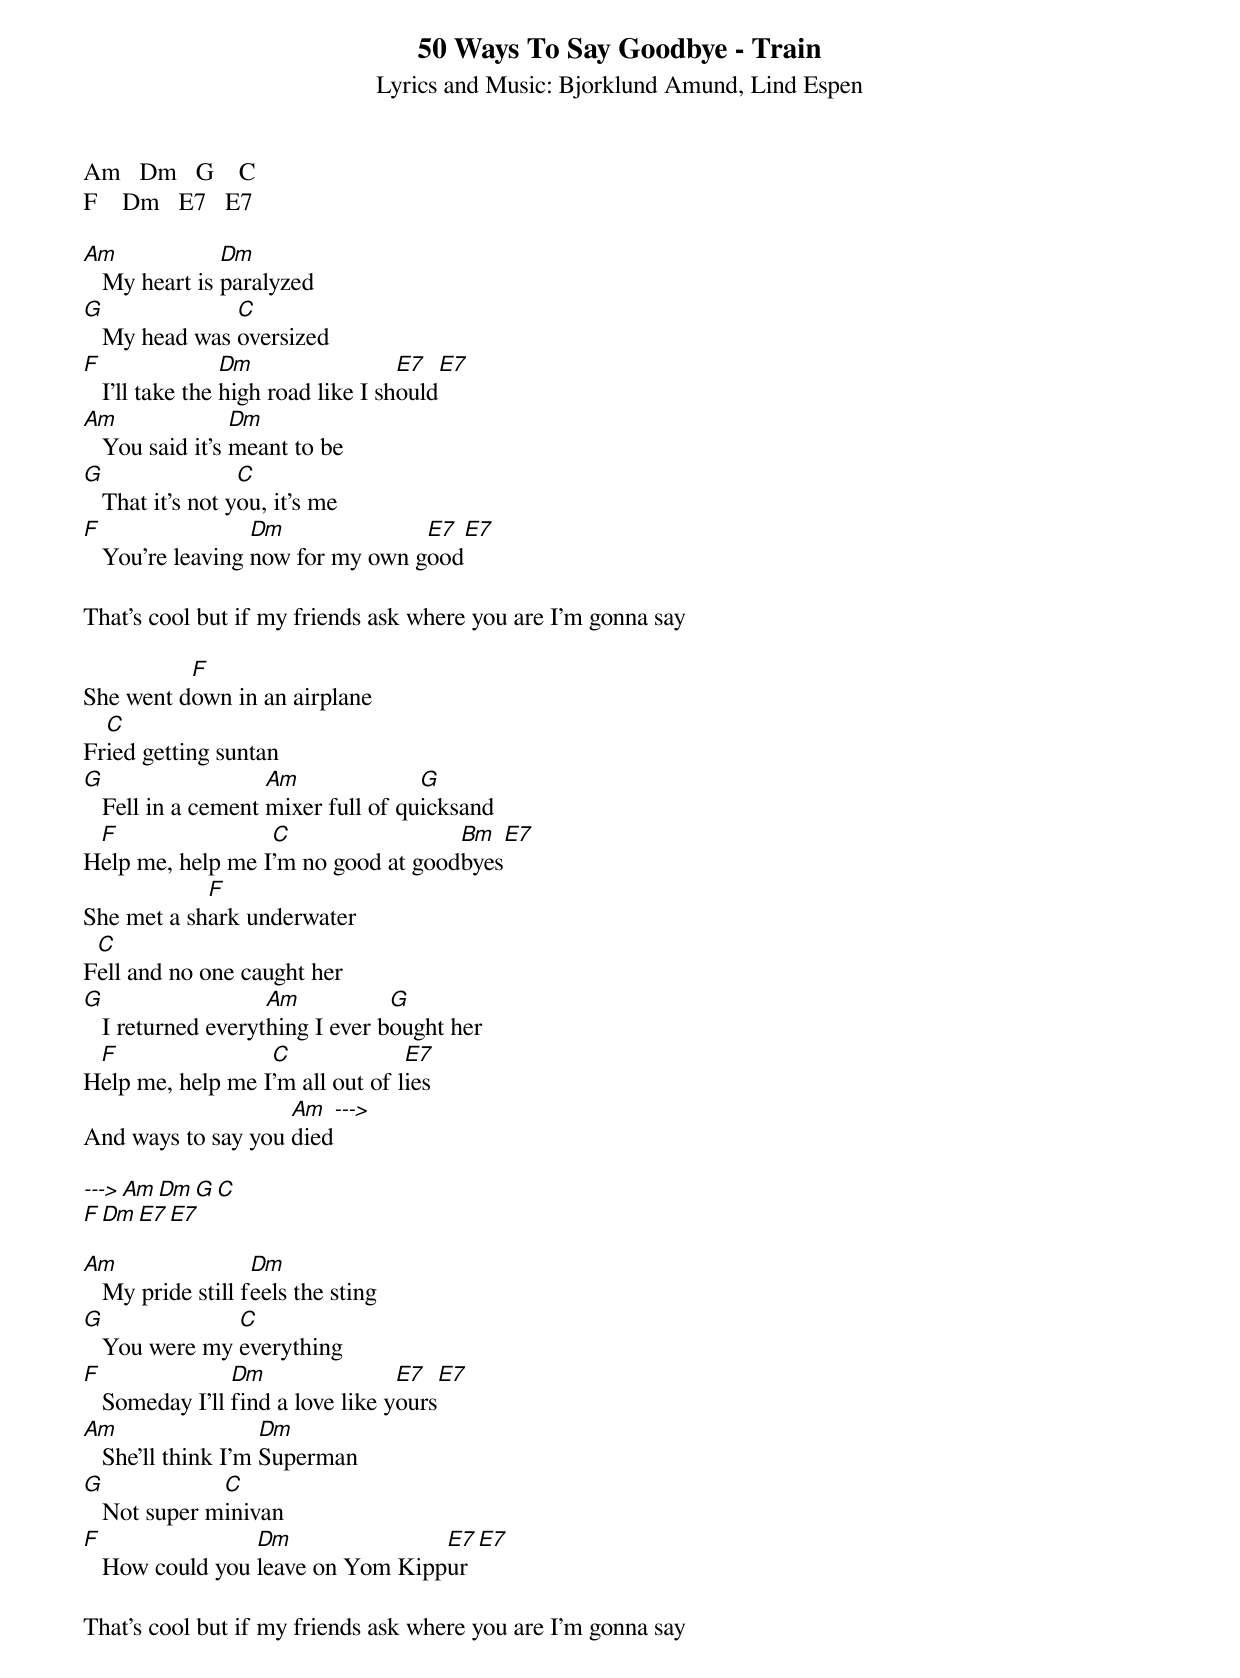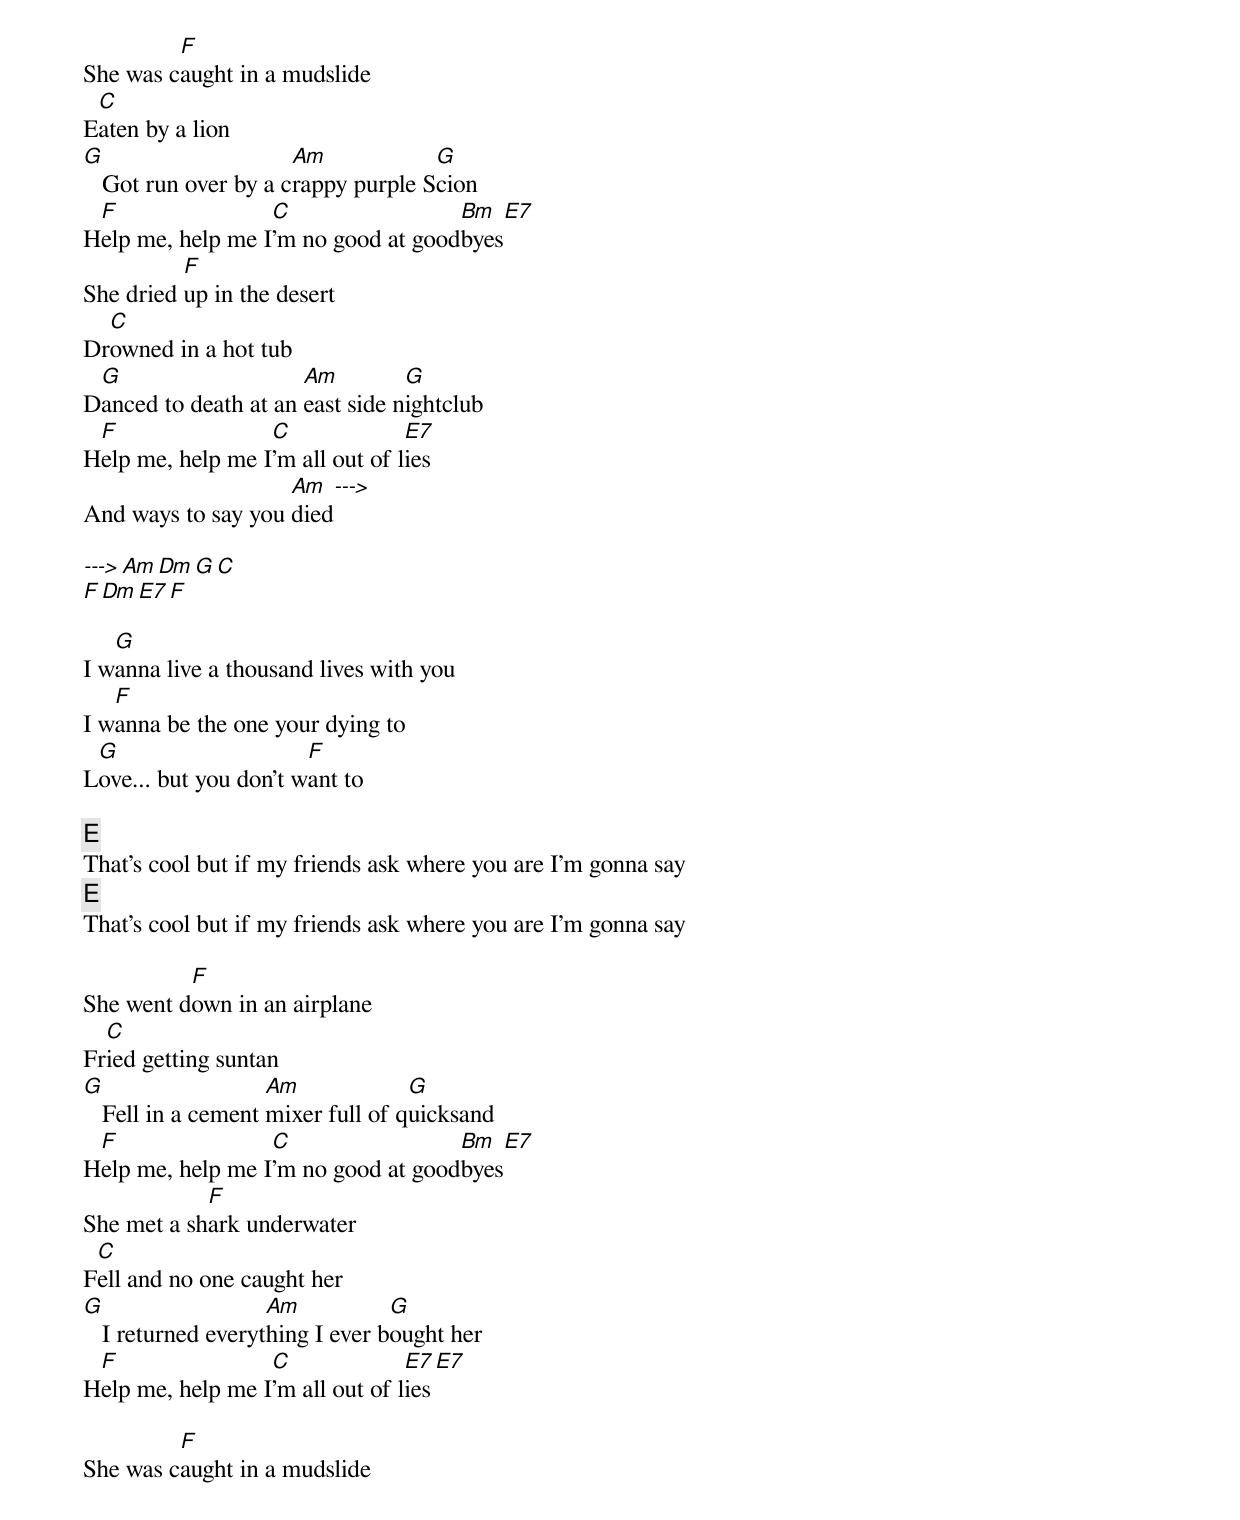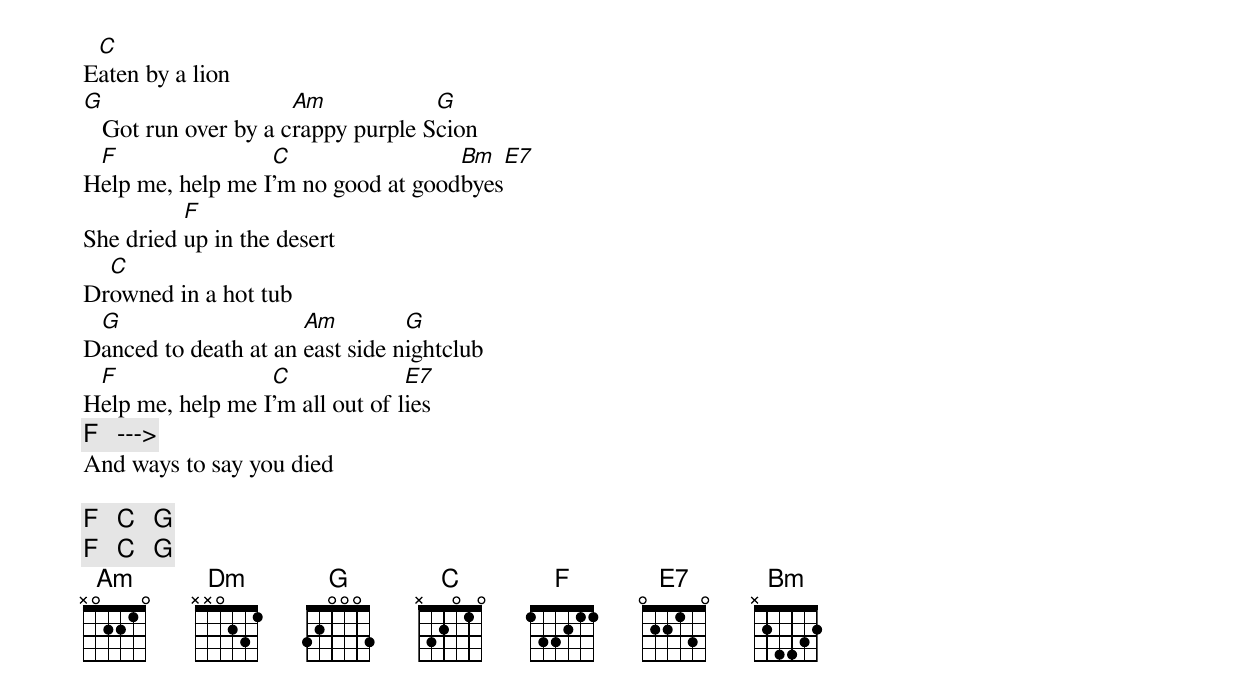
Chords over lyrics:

50 Ways To Say Goodbye - Train
Lyrics and Music: Bjorklund Amund, Lind Espen

{Brass and Guitar}
Am   Dm   G    C
F    Dm   E7   E7

{Rest Join}
Am             Dm
   My heart is paralyzed
G              C
   My head was oversized
F                Dm                 E7    E7
   I'll take the high road like I should
Am               Dm
   You said it's meant to be
G                 C
   That it's not you, it's me
F                 Dm              E7    E7
   You're leaving now for my own good
            []
That's cool but if my friends ask where you are I'm gonna say

          F
She went down in an airplane
  C
Fried getting suntan
G                   Am              G
   Fell in a cement mixer full of quicksand
 F                C                 Bm      E7
Help me, help me I'm no good at goodbyes
            F
She met a shark underwater
 C
Fell and no one caught her
G                   Am           G
   I returned everything I ever bought her
 F                C              E7
Help me, help me I'm all out of lies
                    Am  --->
And ways to say you died

{Brass Solo}
--->  Am   Dm   G    C
      F    Dm   E7   E7

Am                 Dm
   My pride still feels the sting
G              C
   You were my everything
F               Dm                E7   E7
   Someday I'll find a love like yours
Am                  Dm
   She'll think I'm Superman
G             C
   Not super minivan
F                Dm               E7   E7
   How could you leave on Yom Kippur
            []
That's cool but if my friends ask where you are I'm gonna say

         F
She was caught in a mudslide
 C
Eaten by a lion
G                     Am            G
   Got run over by a crappy purple Scion
 F                C                 Bm     E7
Help me, help me I'm no good at goodbyes
          F
She dried up in the desert
  C
Drowned in a hot tub
 G                    Am         G
Danced to death at an east side nightclub
 F                C              E7
Help me, help me I'm all out of lies
                    Am   --->
And ways to say you died

{Brass Solo}
--->  Am   Dm   G    C
      F    Dm   E7   F

   G
I wanna live a thousand lives with you
   F
I wanna be the one your dying to
 G                     F
Love... but you don't want to

       [E]
That's cool but if my friends ask where you are I'm gonna say
       [E]
That's cool but if my friends ask where you are I'm gonna say

          F
She went down in an airplane
  C
Fried getting suntan
G                   Am             G
   Fell in a cement mixer full of quicksand
 F                C                 Bm     E7
Help me, help me I'm no good at goodbyes
            F
She met a shark underwater
 C
Fell and no one caught her
G                   Am           G
   I returned everything I ever bought her
 F                C              E7   E7
Help me, help me I'm all out of lies

         F
She was caught in a mudslide
 C
Eaten by a lion
G                     Am            G
   Got run over by a crappy purple Scion
 F                C                 Bm     E7
Help me, help me I'm no good at goodbyes
          F
She dried up in the desert
  C
Drowned in a hot tub
 G                    Am         G
Danced to death at an east side nightclub
 F                C              E7
Help me, help me I'm all out of lies
                    [F]   --->
And ways to say you died

[F]   [C]   [G]
[F]   [C]   [G]
